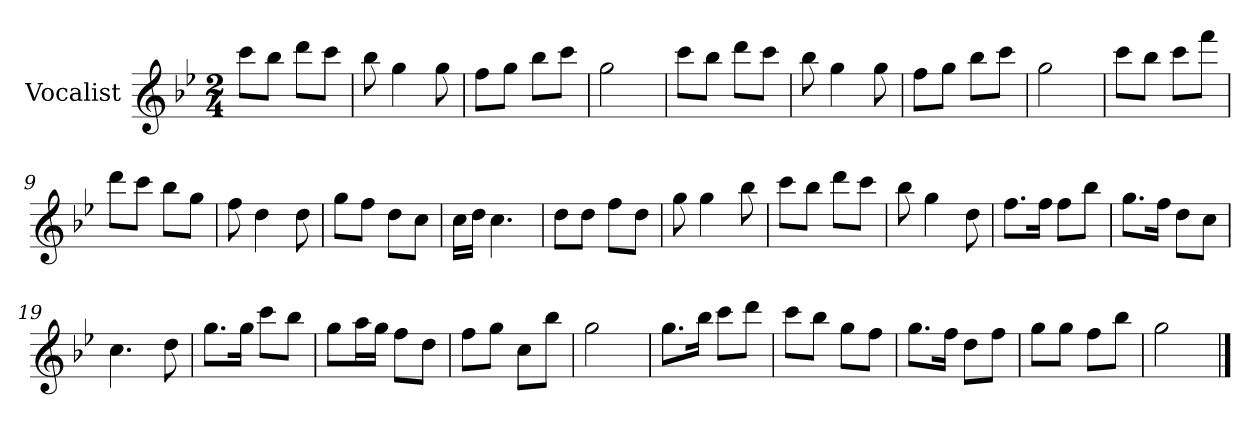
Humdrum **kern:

**kern
*part1
*staff1
*I"Vocalist
*k[b-e-]
*B-:
*M2/4
=
8cccL
8bb-J
8dddL
8cccJ
=1
8bb-
4gg
8gg
=2
8ffL
8ggJ
8bb-L
8cccJ
=3
2gg
=4
8cccL
8bb-J
8dddL
8cccJ
=5
8bb-
4gg
8gg
=6
8ffL
8ggJ
8bb-L
8cccJ
=7
2gg
=8
8cccL
8bb-J
8cccL
8fffJ
=9
8dddL
8cccJ
8bb-L
8ggJ
=10
8ff
4dd
8dd
=11
8ggL
8ffJ
8ddL
8ccJ
=12
16ccLL
16ddJJ
4.cc
=13
8ddL
8ddJ
8ffL
8ddJ
=14
8gg
4gg
8bb-
=15
8cccL
8bb-J
8dddL
8cccJ
=16
8bb-
4gg
8dd
=17
8.ffL
16ffJk
8ffL
8bb-J
=18
8.ggL
16ffJk
8ddL
8ccJ
=19
4.cc
8dd
=20
8.ggL
16ggJk
8cccL
8bb-J
=21
8ggL
16aaL
16ggJJ
8ffL
8ddJ
=22
8ffL
8ggJ
8ccL
8bb-J
=23
2gg
=24
8.ggL
16bb-Jk
8cccL
8dddJ
=25
8cccL
8bb-J
8ggL
8ffJ
=26
8.ggL
16ffJk
8ddL
8ffJ
=27
8ggL
8ggJ
8ffL
8bb-J
=28
2gg
==
*-
